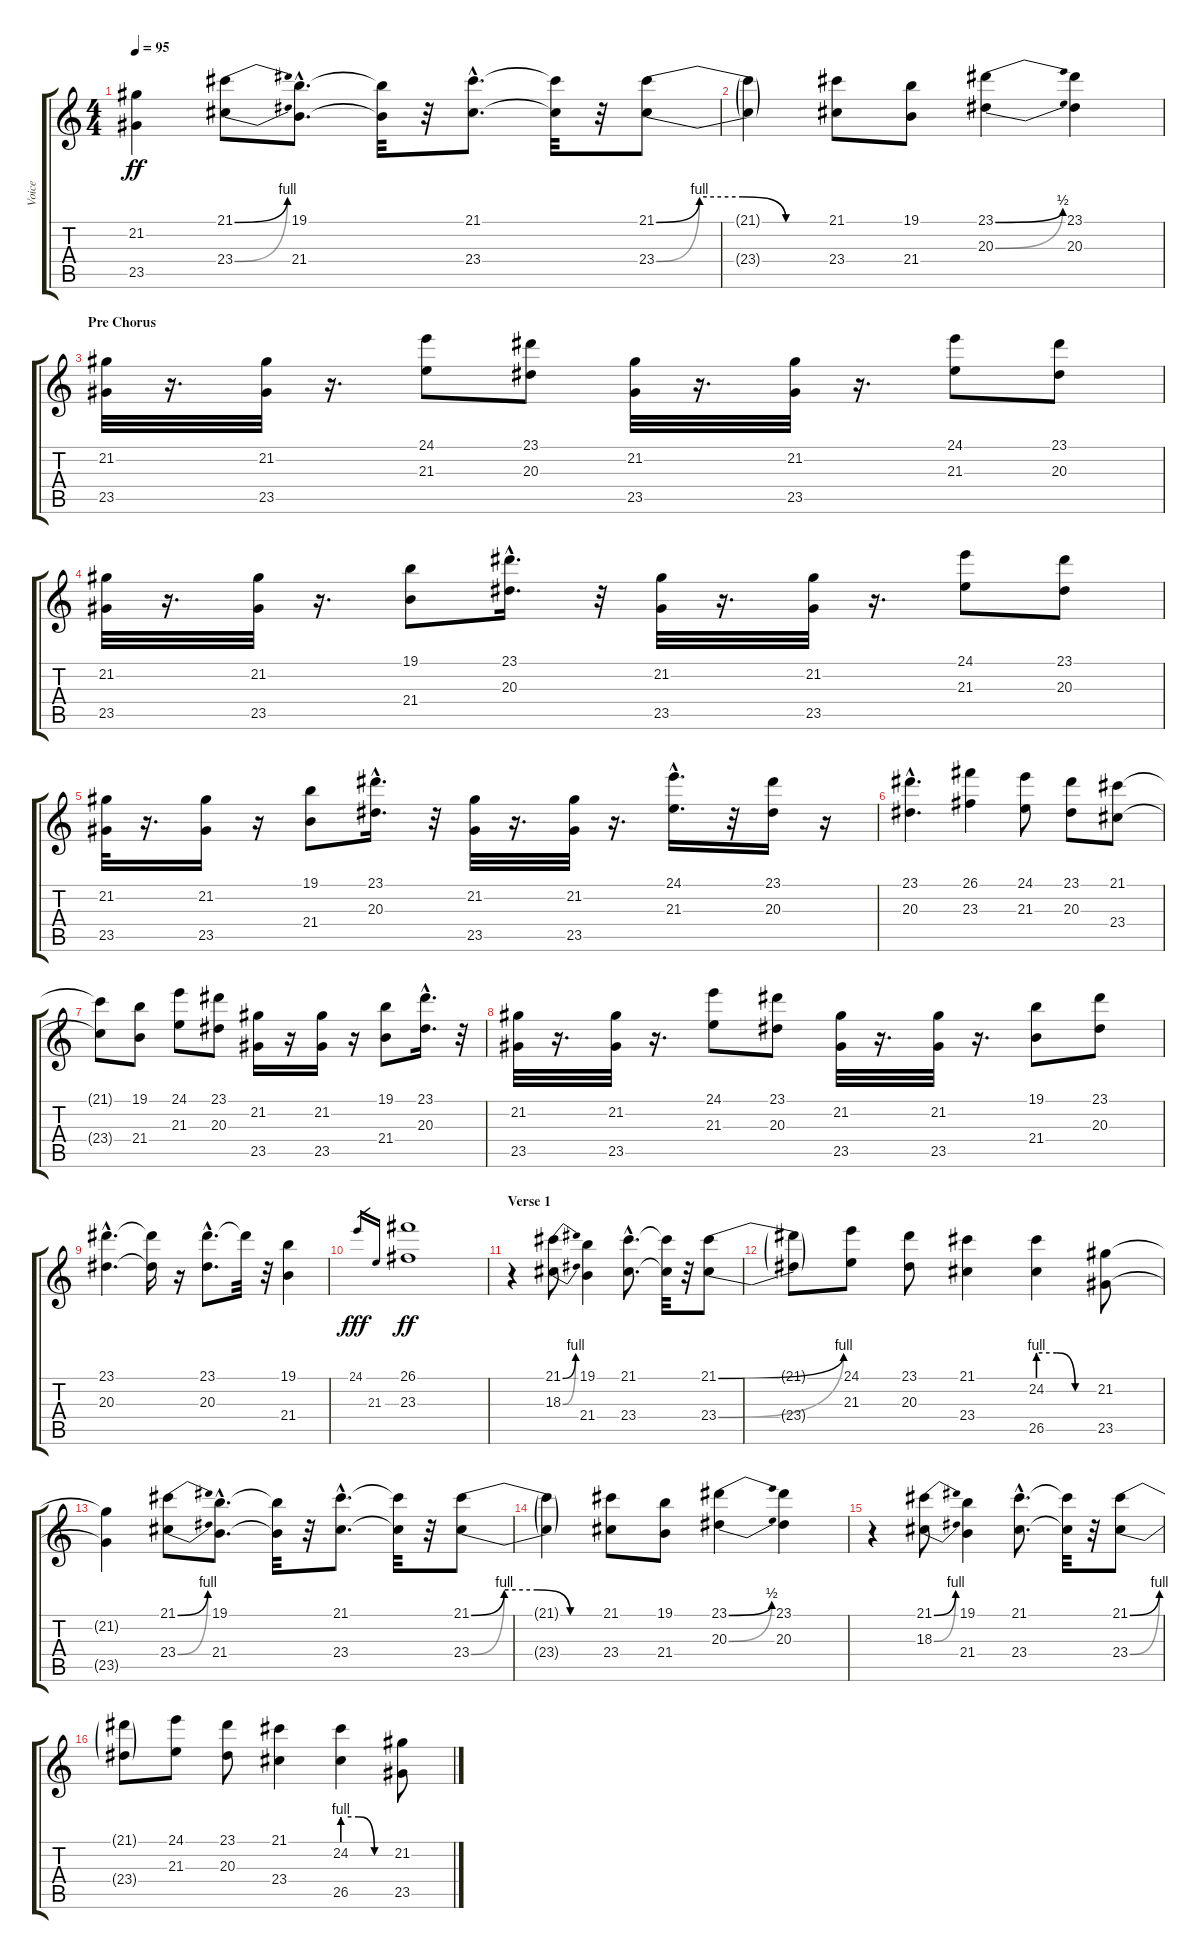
\track ("Voice" "Voice") {instrument lead1square}
\staff {score tabs}
\tuning (E4 B3 G3 D3 A2 E2) {hide}
\ts (4 4)
\tempo 95
\clef g2
\ks c
(21.2{t} 23.5{t}).4{dy ff} (21.1{be (bend 0 0 60 4)} 23.4{be (bend 0 0 60 4)}).8 (19.1{hac} 21.4{hac}).8{d} (19.1{t} 21.4{t}).32 r.32 (21.1{hac} 23.4{hac}).8{d} (21.1{t} 23.4{t}).32 r.32 (21.1{be (custom 0 0 15 4 30 4 45 0 60 0)} 23.4{be (custom 0 0 15 4 30 4 45 0 60 0)}).8 |
(21.1{t} 23.4{t}).4 (21.1 23.4).8 (19.1 21.4).8 (23.1{be (bend 0 0 60 2)} 20.3{be (bend 0 0 60 2)}).4 (23.1 20.3).4 |
\section ("" "Pre Chorus")
(21.2 23.5).32 r.16{d} (21.2 23.5).32 r.16{d} (24.1 21.3).8 (23.1 20.3).8 (21.2 23.5).32 r.16{d} (21.2 23.5).32 r.16{d} (24.1 21.3).8 (23.1 20.3).8 |
(21.2 23.5).32 r.16{d} (21.2 23.5).32 r.16{d} (19.1 21.4).8 (23.1{hac} 20.3{hac}).16{d} r.32 (21.2 23.5).32 r.16{d} (21.2 23.5).32 r.16{d} (24.1 21.3).8 (23.1 20.3).8 |
(21.2 23.5).32 r.16{d} (21.2 23.5).16 r.16 (19.1 21.4).8 (23.1{hac} 20.3{hac}).16{d} r.32 (21.2 23.5).32 r.16{d} (21.2 23.5).32 r.16{d} (24.1{hac} 21.3{hac}).16{d} r.32 (23.1 20.3).16 r.16 |
(23.1{hac} 20.3{hac}).4{d} (26.1 23.3).4 (24.1 21.3).8 (23.1 20.3).8 (21.1 23.4).8 |
(21.1{t} 23.4{t}).8 (19.1 21.4).8 (24.1 21.3).8 (23.1 20.3).8 (21.2 23.5).16 r.16 (21.2 23.5).16 r.16 (19.1 21.4).8 (23.1{hac} 20.3{hac}).16{d} r.32 |
(21.2 23.5).32 r.16{d} (21.2 23.5).32 r.16{d} (24.1 21.3).8 (23.1 20.3).8 (21.2 23.5).32 r.16{d} (21.2 23.5).32 r.16{d} (19.1 21.4).8 (23.1 20.3).8 |
(23.1{hac} 20.3{hac}).4{d} (23.1{t} 20.3{t}).16 r.16 (23.1{hac} 20.3{hac}).8{d} 23.1{t}.32 r.32 (19.1 21.4).4 |
24.1.16{gr dy fff} 21.3.16{gr} (26.1 23.3).1{dy ff} |
\section ("" "Verse 1")
r.4 (21.1{be (bend 0 0 60 4)} 18.3{be (bend 0 0 60 4)}).8 (19.1 21.4).4 (21.1{hac} 23.4{hac}).8{d} (21.1{t} 23.4{t}).32 r.32 (21.1{be (bend 0 0 60 4)} 23.4{be (bend 0 0 60 4)}).8 |
(21.1{t} 23.4{t}).8 (24.1 21.3).8 (23.1 20.3).8 (21.1 23.4).4 (24.2{be (custom 0 4 20 4 40 0 60 0)} 26.5{be (custom 0 4 20 4 40 0 60 0)}).4 (21.2 23.5).8 |
(21.2{t} 23.5{t}).4 (21.1{be (bend 0 0 60 4)} 23.4{be (bend 0 0 60 4)}).8 (19.1{hac} 21.4{hac}).8{d} (19.1{t} 21.4{t}).32 r.32 (21.1{hac} 23.4{hac}).8{d} (21.1{t} 23.4{t}).32 r.32 (21.1{be (custom 0 0 15 4 30 4 45 0 60 0)} 23.4{be (custom 0 0 15 4 30 4 45 0 60 0)}).8 |
(21.1{t} 23.4{t}).4 (21.1 23.4).8 (19.1 21.4).8 (23.1{be (bend 0 0 60 2)} 20.3{be (bend 0 0 60 2)}).4 (23.1 20.3).4 |
r.4 (21.1{be (bend 0 0 60 4)} 18.3{be (bend 0 0 60 4)}).8 (19.1 21.4).4 (21.1{hac} 23.4{hac}).8{d} (21.1{t} 23.4{t}).32 r.32 (21.1{be (bend 0 0 60 4)} 23.4{be (bend 0 0 60 4)}).8 |
(21.1{t} 23.4{t}).8 (24.1 21.3).8 (23.1 20.3).8 (21.1 23.4).4 (24.2{be (custom 0 4 20 4 40 0 60 0)} 26.5{be (custom 0 4 20 4 40 0 60 0)}).4 (21.2 23.5).8
